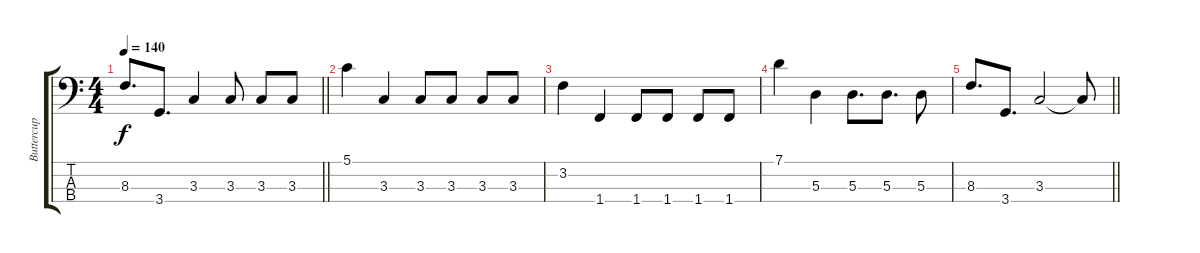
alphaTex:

\track ("Buttercup" "Buttercup") {instrument electricbassfinger}
\staff {score tabs}
\tuning (G2 D2 A1 E1) {hide}
\ts (4 4)
\tempo 140
\clef f4
\barLineRight lightlight
\ks c
8.3.8{d dy f} 3.4.8{d} 3.3.4 3.3.8 3.3.8 3.3.8 |
5.1.4 3.3.4 3.3.8 3.3.8 3.3.8 3.3.8 |
3.2.4 1.4.4 1.4.8 1.4.8 1.4.8 1.4.8 |
7.1.4 5.3.4 5.3.8{d} 5.3.8{d} 5.3.8 |
\barLineRight lightlight
8.3.8{d} 3.4.8{d} 3.3.2 3.3{t}.8
